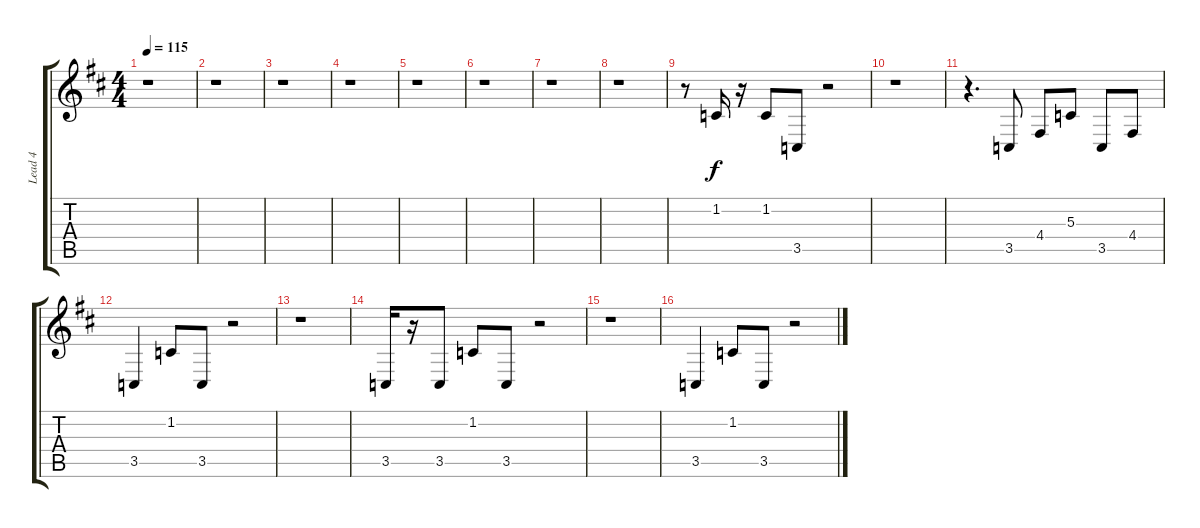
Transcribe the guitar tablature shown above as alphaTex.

\track ("Lead 4" "Lead 4") {instrument lead8bassandlead}
\staff {score tabs}
\tuning (E4 B3 G3 D3 A2 E2) {hide}
\ts (4 4)
\tempo 115
\clef g2
\ks bminor
r.1{dy f} |
r.1 |
r.1 |
r.1 |
r.1 |
r.1 |
r.1 |
r.1 |
r.8 1.2.16 r.16 1.2.8 3.5.8 r.2 |
r.1 |
r.4{d} 3.5.8 4.4.8 5.3.8 3.5.8 4.4.8 |
3.5.4 1.2.8 3.5.8 r.2 |
r.1 |
3.5.16 r.16 3.5.8 1.2.8 3.5.8 r.2 |
r.1 |
3.5.4 1.2.8 3.5.8 r.2
